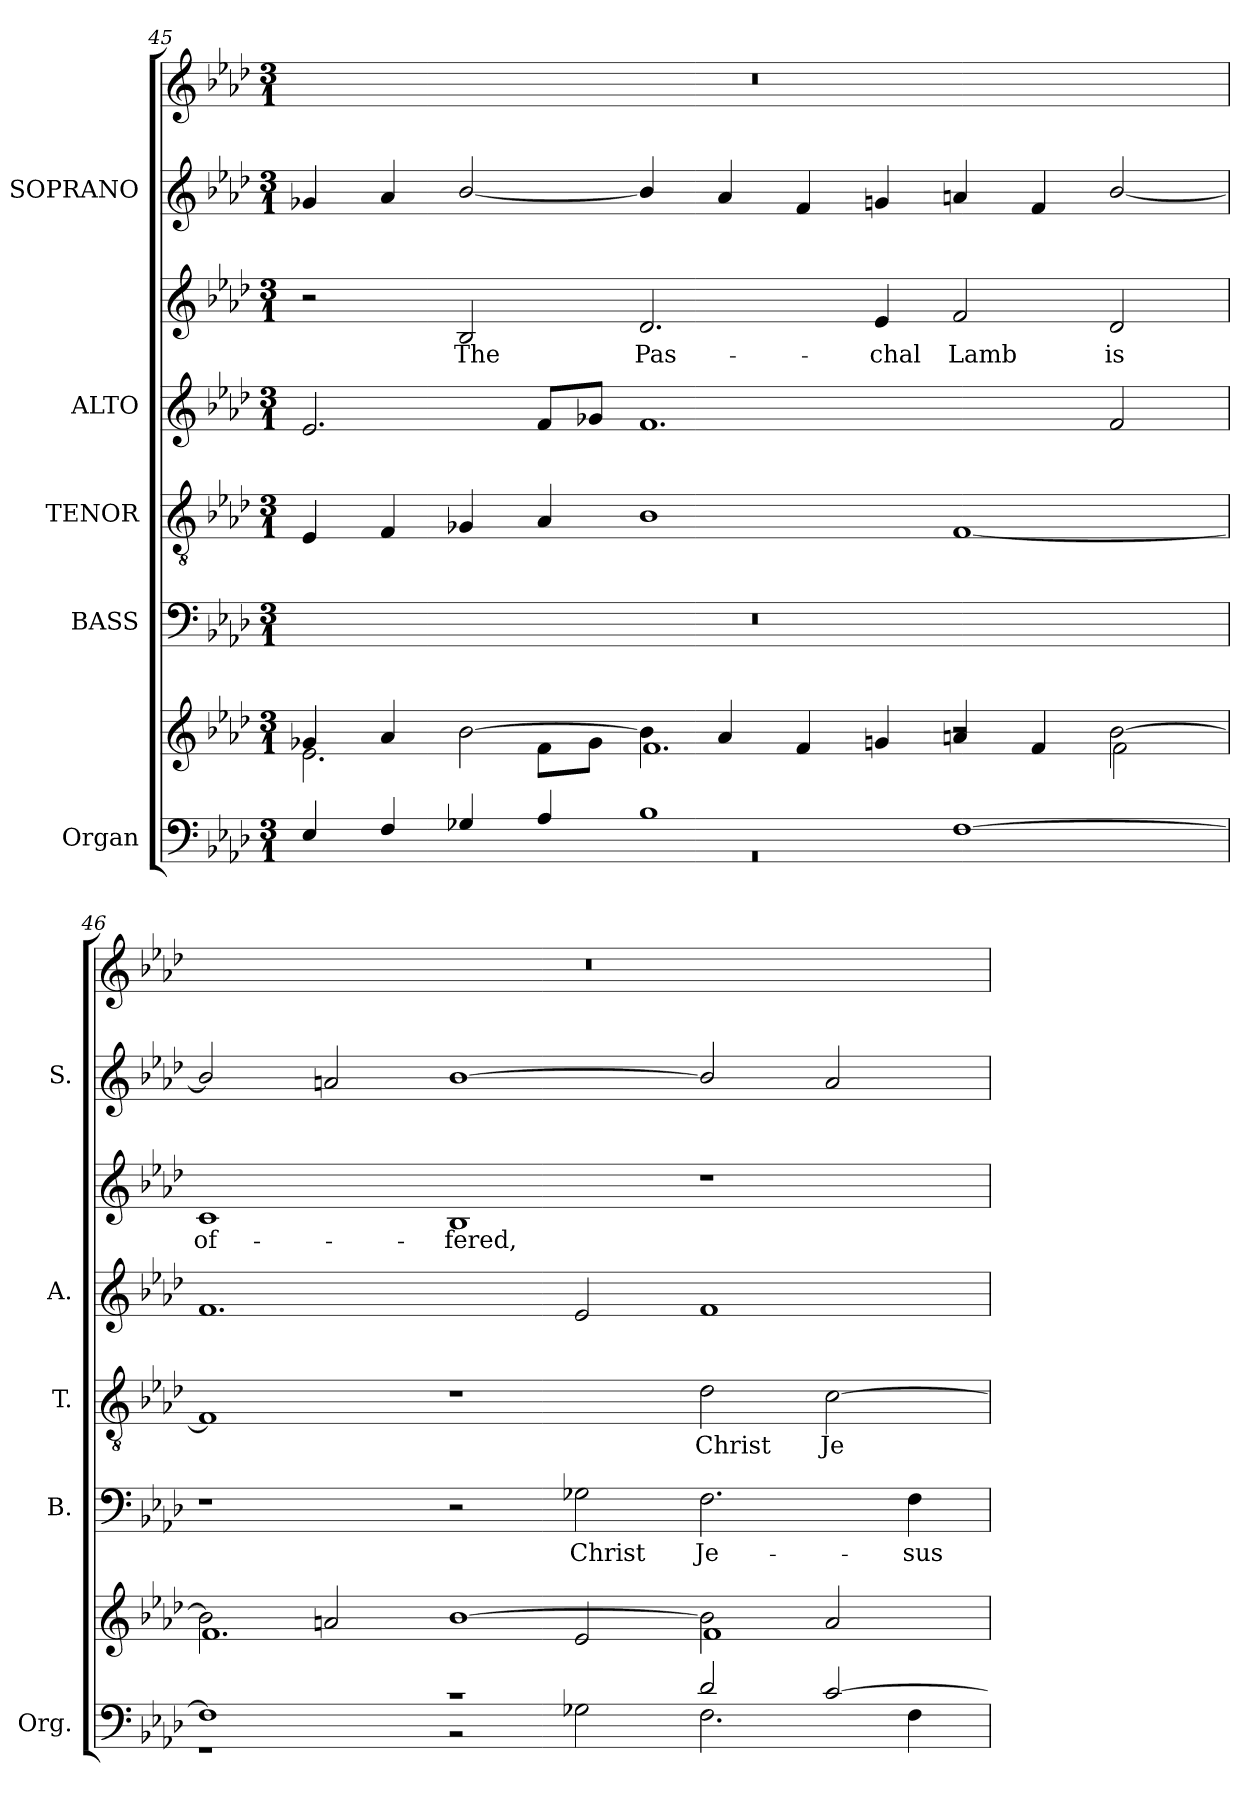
**kern	**kern	**kern	**text	**kern	**text	**kern	**kern	**text	**kern	**kern
*part5	*part5	*part4	*part4	*part3	*part3	*part2	*part2	*part2	*part1	*part1
*staff8	*staff7	*staff6	*staff6	*staff5	*staff5	*staff4	*staff3	*staff3	*staff2	*staff1
*I"Organ	*	*I"BASS	*	*I"TENOR	*	*I"ALTO	*	*	*I"SOPRANO	*
*I'Org.	*	*I'B.	*	*I'T.	*	*I'A.	*	*	*I'S.	*
!!LO:LB:g=z
*clefF4	*clefG2	*clefF4	*	*clefGv2	*	*clefG2	*clefG2	*	*clefG2	*clefG2
*	*	*	*	*ITrd7c12	*	*	*	*	*	*
*k[b-e-a-d-]	*k[b-e-a-d-]	*k[b-e-a-d-]	*	*k[b-e-a-d-]	*	*k[b-e-a-d-]	*k[b-e-a-d-]	*	*k[b-e-a-d-]	*k[b-e-a-d-]
*A-:	*A-:	*A-:	*	*A-:	*	*A-:	*A-:	*	*A-:	*A-:
*M3/1	*M3/1	*M3/1	*	*M3/1	*	*M3/1	*M3/1	*	*M3/1	*M3/1
=45	=45	=45	=45	=45	=45	=45	=45	=45	=45	=45
*^	*	*	*	*	*	*	*	*	*	*
!	!LO:N:vis=1	!	!LO:N:vis=1	!	!	!	!	!	!	!	!LO:N:vis=1
*	*	*^	*	*	*	*	*	*	*	*	*
*	*	*	*^	*	*	*	*	*	*	*	*	*
4E-i/	0.r	4g-Xi/	2ryy	2.e-i\	0.r	.	4EE-i/	.	2.e-i/	2r	.	4g-Xi/	0.r
4Fi/	.	4a-i/	.	.	.	.	4FFi/	.	.	.	.	4a-i/	.
!	!	!	!	!	!	!	!	!	!	!	!LO:LY:b:color=#000000	!	!
4G-Xi/	.	[2b-i\	2ryy	.	.	.	4GG-Xi/	.	.	2B-i/	The	[2b-i/	.
4A-i/	.	.	.	8fi\L	.	.	4AA-i/	.	8fi/L	.	.	.	.
.	.	.	.	8g-i\J	.	.	.	.	8g-Xi/J	.	.	.	.
!	!	!	!	!	!	!	!	!	!	!	!LO:LY:b:color=#000000	!	!
1B-i	.	4b-i\]	2.ryy	1.fi	.	.	1BB-i	.	1.fi	2.d-i/	Pas-	4b-i/]	.
.	.	4a-i/	.	.	.	.	.	.	.	.	.	4a-i/	.
.	.	4fi/	.	.	.	.	.	.	.	.	.	4fi/	.
!	!	!	!	!	!	!	!	!	!	!	!LO:LY:b:color=#000000	!	!
.	.	4gni/	4ryy	.	.	.	.	.	.	4e-i/	-chal	4gni/	.
!	!	!	!	!	!	!	!	!	!	!	!LO:LY:b:color=#000000	!	!
[1Fi	.	4ani/	2r	.	.	.	[1FFi	.	.	2fi/	Lamb	4ani/	.
.	.	4fi/	.	.	.	.	.	.	.	.	.	4fi/	.
!	!	!	!	!	!	!	!	!	!	!	!LO:LY:b:color=#000000	!	!
.	.	[2b-i\	2ryy	2fi\	.	.	.	.	2fi/	2d-i/	is	[2b-i/	.
=46	=46	=46	=46	=46	=46	=46	=46	=46	=46	=46	=46	=46	=46
!	!	!	!	!	!	!	!	!	!	!	!LO:LY:b:color=#000000	!	!LO:N:vis=1
1Fi]	1r	2b-i\]	1ryy	1.fi	1r	.	1FFi]	.	1.fi	1ci	of-	2b-i/]	0.r
.	.	2ani/	.	.	.	.	.	.	.	.	.	2ani/	.
!	!	!	!	!	!	!	!	!	!	!	!LO:LY:b:color=#000000	!	!
1r	2r	[1b-i	1ryy	.	2r	.	1r	.	.	1B-i	-fered,	[1b-i	.
!	!	!	!	!	!	!LO:LY:b:color=#000000	!	!	!	!	!	!	!
.	2G-Xi\	.	.	2e-i/	2G-Xi\	Christ	.	.	2e-i/	.	.	.	.
!	!	!	!	!	!	!LO:LY:b:color=#000000	!	!	!	!	!	!	!
!	!	!	!	!	!	!	!	!LO:LY:b:color=#000000	!	!	!	!	!
2d-i/	2.Fi\	2b-i\]	1ryy	1fi	2.Fi\	Je-	2D-i\	Christ	1fi	1r	.	2b-i/]	.
!	!	!	!	!	!	!	!	!LO:LY:b:color=#000000	!	!	!	!	!
[2ci/	.	2ai/	.	.	.	.	[2Ci\	Je-	.	.	.	2ai/	.
!	!	!	!	!	!	!LO:LY:b:color=#000000	!	!	!	!	!	!	!
.	4Fi\	.	.	.	4Fi\	-sus	.	.	.	.	.	.	.
*v	*v	*	*	*	*	*	*	*	*	*	*	*	*
*	*v	*v	*v	*	*	*	*	*	*	*	*	*
=	=	=	=	=	=	=	=	=	=	=
*-	*-	*-	*-	*-	*-	*-	*-	*-	*-	*-
